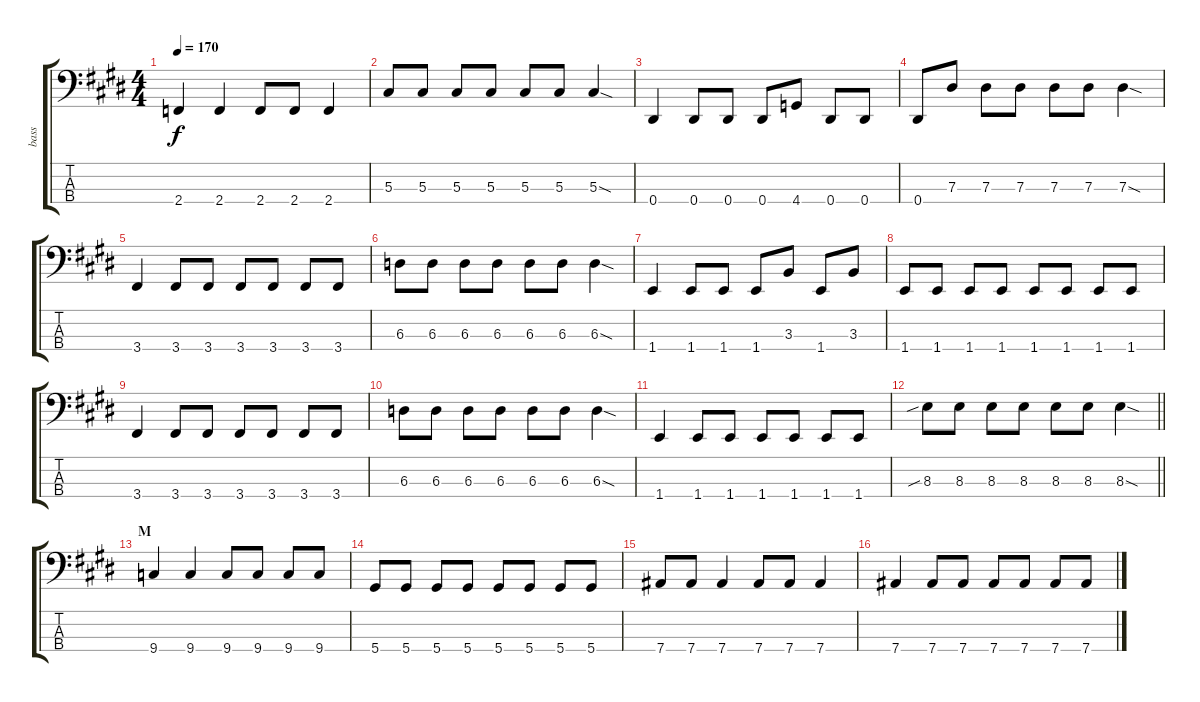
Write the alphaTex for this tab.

\track ("bass" "bass") {instrument electricbassfinger}
\staff {score tabs}
\tuning (Gb2 Db2 Ab1 Eb1) {hide}
\ts (4 4)
\tempo 170
\clef f4
\ks e
2.4.4{dy f} 2.4.4 2.4.8 2.4.8 2.4.4 |
5.3.8 5.3.8 5.3.8 5.3.8 5.3.8 5.3.8 5.3{sod}.4 |
0.4.4 0.4.8 0.4.8 0.4.8 4.4.8 0.4.8 0.4.8 |
0.4.8 7.3.8 7.3.8 7.3.8 7.3.8 7.3.8 7.3{sod}.4 |
3.4.4 3.4.8 3.4.8 3.4.8 3.4.8 3.4.8 3.4.8 |
6.3.8 6.3.8 6.3.8 6.3.8 6.3.8 6.3.8 6.3{sod}.4 |
1.4.4 1.4.8 1.4.8 1.4.8 3.3.8 1.4.8 3.3.8 |
1.4.8 1.4.8 1.4.8 1.4.8 1.4.8 1.4.8 1.4.8 1.4.8 |
3.4.4 3.4.8 3.4.8 3.4.8 3.4.8 3.4.8 3.4.8 |
6.3.8 6.3.8 6.3.8 6.3.8 6.3.8 6.3.8 6.3{sod}.4 |
1.4.4 1.4.8 1.4.8 1.4.8 1.4.8 1.4.8 1.4.8 |
\barLineRight lightlight
8.3{sib}.8 8.3.8 8.3.8 8.3.8 8.3.8 8.3.8 8.3{sod}.4 |
\section ("" "M")
9.4.4 9.4.4 9.4.8 9.4.8 9.4.8 9.4.8 |
5.4.8 5.4.8 5.4.8 5.4.8 5.4.8 5.4.8 5.4.8 5.4.8 |
7.4.8 7.4.8 7.4.4 7.4.8 7.4.8 7.4.4 |
7.4.4 7.4.8 7.4.8 7.4.8 7.4.8 7.4.8 7.4.8
